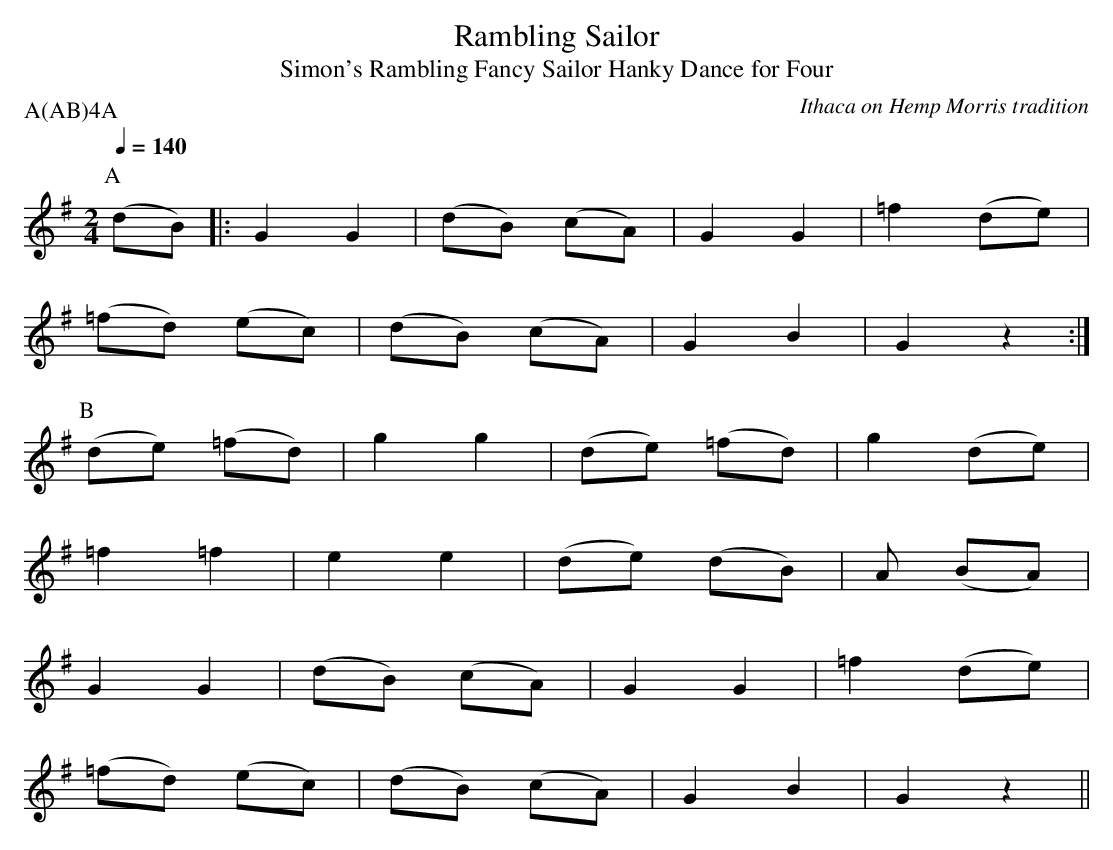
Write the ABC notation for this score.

X:1
T:Rambling Sailor
T:Simon's Rambling Fancy Sailor Hanky Dance for Four
O:Ithaca on Hemp Morris tradition
P:A(AB)4A
L:1/8
Q:1/4=140
M:2/4
K:G
P:A
(dB) |: G2 G2 | (dB) (cA) | G2 G2 | =f2 (de) |$ (=fd) (ec) | (dB) (cA) | G2 B2 | G2 z2 :|$
P:B
(de) (=fd) | g2 g2 | (de) (=fd) | g2 (de) |$ =f2 =f2 | e2 e2 | (de) (dB) | A (BA) |$ G2 G2 |
(dB) (cA) | G2 G2 | =f2 (de) |$ (=fd) (ec) | (dB) (cA) | G2 B2 | G2 z2 ||
